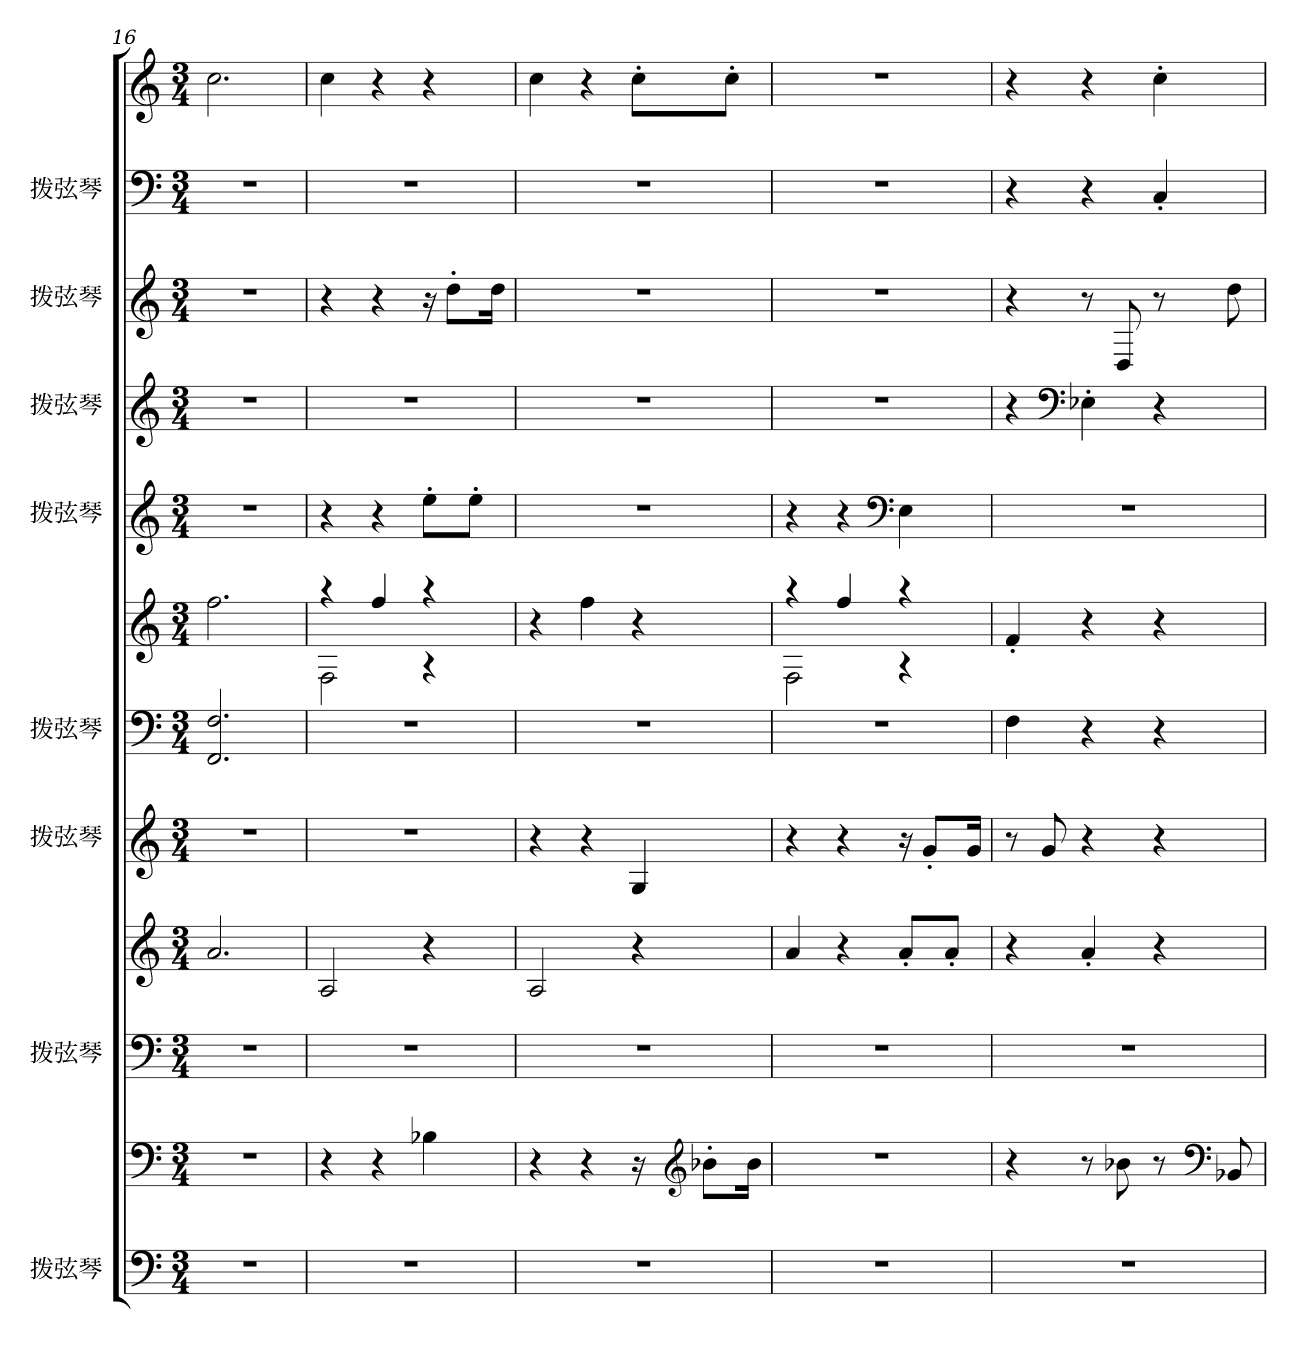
**kern	**kern	**kern	**kern	**kern	**kern	**kern	**kern	**kern	**kern	**kern	**kern
*part8	*part8	*part7	*part7	*part6	*part5	*part5	*part4	*part3	*part2	*part1	*part1
*staff12	*staff11	*staff10	*staff9	*staff8	*staff7	*staff6	*staff5	*staff4	*staff3	*staff2	*staff1
*I"拨弦琴	*	*I"拨弦琴	*	*I"拨弦琴	*I"拨弦琴	*	*I"拨弦琴	*I"拨弦琴	*I"拨弦琴	*I"拨弦琴	*
*clefF4	*clefF4	*clefF4	*clefG2	*clefG2	*clefF4	*clefG2	*clefG2	*clefG2	*clefG2	*clefF4	*clefG2
*k[]	*k[]	*k[]	*k[]	*k[]	*k[]	*k[]	*k[]	*k[]	*k[]	*k[]	*k[]
*M3/4	*M3/4	*M3/4	*M3/4	*M3/4	*M3/4	*M3/4	*M3/4	*M3/4	*M3/4	*M3/4	*M3/4
=16	=16	=16	=16	=16	=16	=16	=16	=16	=16	=16	=16
2.r	2.r	2.r	2.a/	2.r	2.FF/ 2.F/	2.ff\	2.r	2.r	2.r	2.r	2.cc\
=17	=17	=17	=17	=17	=17	=17	=17	=17	=17	=17	=17
*	*	*	*	*	*	*^	*	*	*	*	*
2.r	4r	2.r	2A/	2.r	2.r	4r	2F\	4r	2.r	4r	2.r	4cc\
.	4r	.	.	.	.	4ff/	.	4r	.	4r	.	4r
.	4B-X\	.	4r	.	.	4r	4r	8ee'\L	.	16r	.	4r
.	.	.	.	.	.	.	.	.	.	8dd'\L	.	.
.	.	.	.	.	.	.	.	8ee'\J	.	.	.	.
.	.	.	.	.	.	.	.	.	.	16dd\Jk	.	.
*	*	*	*	*	*	*v	*v	*	*	*	*	*
=18	=18	=18	=18	=18	=18	=18	=18	=18	=18	=18	=18
2.r	4r	2.r	2A/	4r	2.r	4r	2.r	2.r	2.r	2.r	4cc\
.	4r	.	.	4r	.	4ff\	.	.	.	.	4r
.	16r	.	4r	4G/	.	4r	.	.	.	.	8cc'\L
*	*clefG2	*	*	*	*	*	*	*	*	*	*
.	8b-X'\L	.	.	.	.	.	.	.	.	.	.
.	.	.	.	.	.	.	.	.	.	.	8cc'\J
.	16b-\Jk	.	.	.	.	.	.	.	.	.	.
!!LO:PB:g=z
=19	=19	=19	=19	=19	=19	=19	=19	=19	=19	=19	=19
*	*	*	*	*	*	*^	*	*	*	*	*
2.r	2.r	2.r	4a/	4r	2.r	4r	2F\	4r	2.r	2.r	2.r	2.r
.	.	.	4r	4r	.	4ff/	.	4r	.	.	.	.
*	*	*	*	*	*	*	*	*clefF4	*	*	*	*
.	.	.	8a'/L	16r	.	4r	4r	4E\	.	.	.	.
.	.	.	.	8g'/L	.	.	.	.	.	.	.	.
.	.	.	8a'/J	.	.	.	.	.	.	.	.	.
.	.	.	.	16g/Jk	.	.	.	.	.	.	.	.
*	*	*	*	*	*	*v	*v	*	*	*	*	*
=20	=20	=20	=20	=20	=20	=20	=20	=20	=20	=20	=20
2.r	4r	2.r	4r	8r	4F\	4f'/	2.r	4r	4r	4r	4r
.	.	.	.	8g/	.	.	.	.	.	.	.
*	*	*	*	*	*	*	*	*clefF4	*	*	*
.	8r	.	4a'/	4r	4r	4r	.	4E-X'\	8r	4r	4r
.	8b-X\	.	.	.	.	.	.	.	8D/	.	.
.	8r	.	4r	4r	4r	4r	.	4r	8r	4C'/	4cc'\
*	*clefF4	*	*	*	*	*	*	*	*	*	*
.	8BB-X/	.	.	.	.	.	.	.	8dd\	.	.
=	=	=	=	=	=	=	=	=	=	=	=
*-	*-	*-	*-	*-	*-	*-	*-	*-	*-	*-	*-
